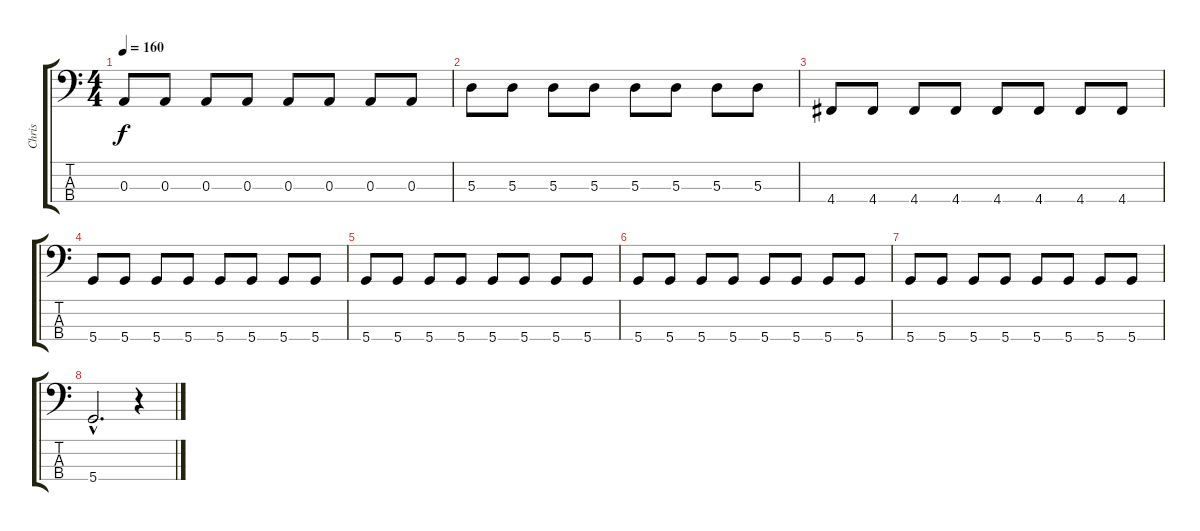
\track ("Chris" "Chris") {instrument electricbassfinger}
\staff {score tabs}
\tuning (G2 D2 A1 D1) {hide}
\ts (4 4)
\tempo 160
\clef f4
\ks c
0.3.8{dy f} 0.3.8 0.3.8 0.3.8 0.3.8 0.3.8 0.3.8 0.3.8 |
5.3.8 5.3.8 5.3.8 5.3.8 5.3.8 5.3.8 5.3.8 5.3.8 |
4.4.8 4.4.8 4.4.8 4.4.8 4.4.8 4.4.8 4.4.8 4.4.8 |
5.4.8 5.4.8 5.4.8 5.4.8 5.4.8 5.4.8 5.4.8 5.4.8 |
5.4.8 5.4.8 5.4.8 5.4.8 5.4.8 5.4.8 5.4.8 5.4.8 |
5.4.8 5.4.8 5.4.8 5.4.8 5.4.8 5.4.8 5.4.8 5.4.8 |
5.4.8 5.4.8 5.4.8 5.4.8 5.4.8 5.4.8 5.4.8 5.4.8 |
5.4{hac}.2{d} r.4
